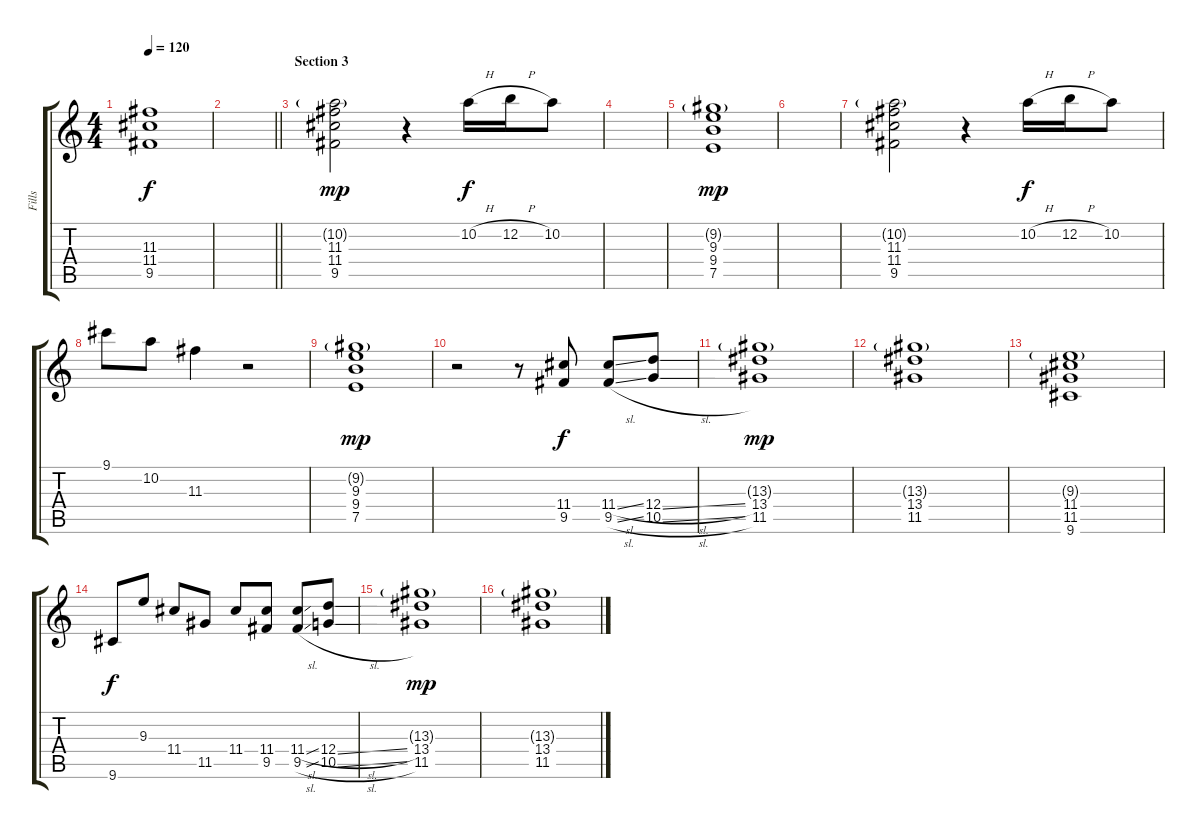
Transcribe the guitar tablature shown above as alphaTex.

\track ("Fills" "Fills") {instrument electricguitarjazz}
\staff {score tabs}
\tuning (E4 B3 G3 D3 A2 E2) {hide}
\ts (4 4)
\tempo 120
\clef g2
\ks c
(11.3 11.4 9.5).1{dy f} |
\barLineRight lightlight
|
\section ("" "Section 3")
(10.2{g} 11.3 11.4 9.5).2{dy mp} r.4 10.2{h}.16{dy f} 12.2{h}.16 10.2.8 |
|
(9.2{g} 9.3 9.4 7.5).1{dy mp} |
|
(10.2{g} 11.3 11.4 9.5).2 r.4 10.2{h}.16{dy f} 12.2{h}.16 10.2.8 |
9.1.8 10.2.8 11.3.4 r.2 |
(9.2{g} 9.3 9.4 7.5).1{dy mp} |
r.2 r.8 (11.4 9.5).8{dy f} (11.4{sl} 9.5{sl}).8 (12.4{sl} 10.5{sl}).8 |
(13.3{g} 13.4 11.5).1{dy mp} |
(13.3{g} 13.4 11.5).1 |
(9.3{g} 11.4 11.5 9.6).1 |
9.6.8{dy f} 9.3.8 11.4.8 11.5.8 11.4.8 (11.4 9.5).8 (11.4{sl} 9.5{sl}).8 (12.4{sl} 10.5{sl}).8 |
(13.3{g} 13.4 11.5).1{dy mp} |
(13.3{g} 13.4 11.5).1
